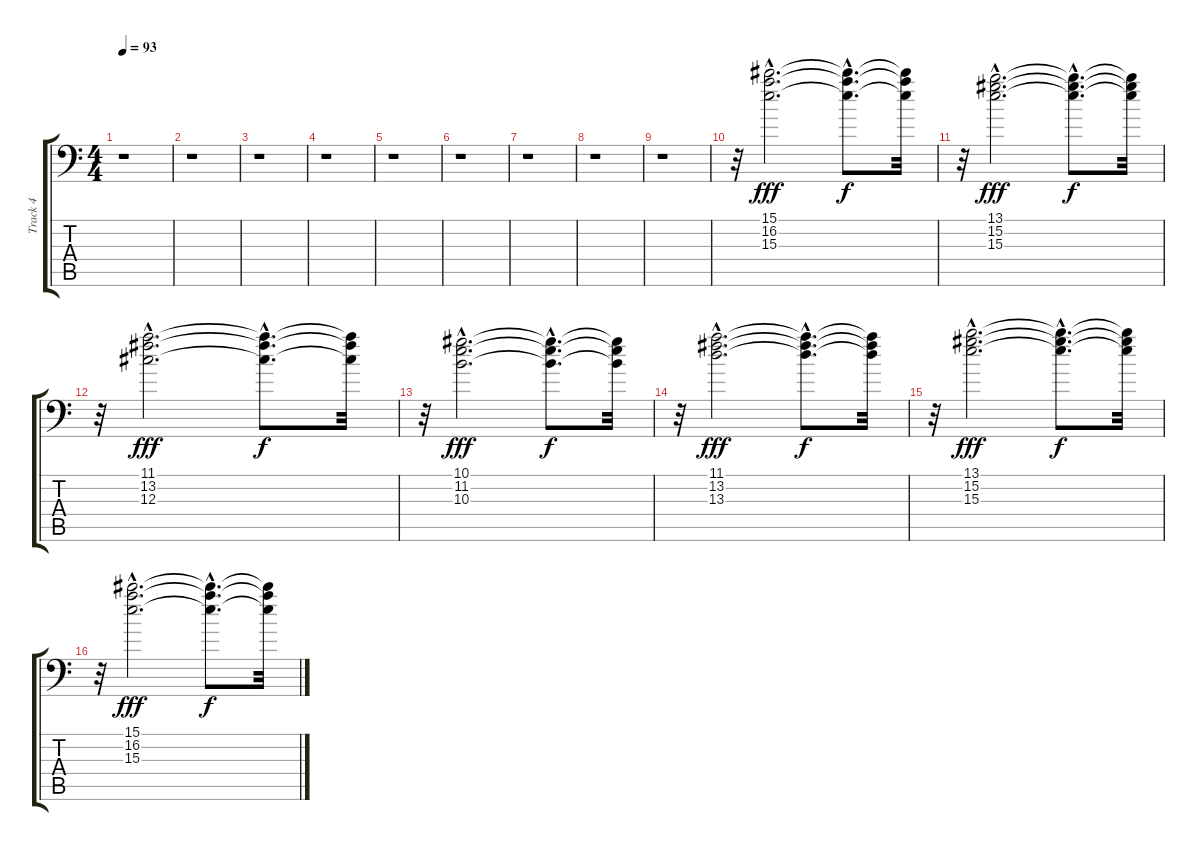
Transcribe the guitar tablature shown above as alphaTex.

\track ("Track 4" "Track 4") {instrument distortionguitar}
\staff {score tabs}
\tuning (Bb3 F3 Db3 Ab2 Eb2 Bb1) {hide}
\ts (4 4)
\tempo 93
\clef f4
\ks c
r.1{dy fff} |
r.1 |
r.1 |
r.1 |
r.1 |
r.1 |
r.1 |
r.1 |
r.1 |
r.32 (15.1{hac} 16.2{hac} 15.3{hac}).2{d} (15.1{hac t} 16.2{hac t} 15.3{hac t}).8{d dy f} (15.1{t} 16.2{t} 15.3{t}).32 |
r.32 (13.1{hac} 15.2{hac} 15.3{hac}).2{d dy fff} (13.1{hac t} 15.2{hac t} 15.3{hac t}).8{d dy f} (13.1{t} 15.2{t} 15.3{t}).32 |
r.32 (11.1{hac} 13.2{hac} 12.3{hac}).2{d dy fff} (11.1{hac t} 13.2{hac t} 12.3{hac t}).8{d dy f} (11.1{t} 13.2{t} 12.3{t}).32 |
r.32 (10.1{hac} 11.2{hac} 10.3{hac}).2{d dy fff} (10.1{hac t} 11.2{hac t} 10.3{hac t}).8{d dy f} (10.1{t} 11.2{t} 10.3{t}).32 |
r.32 (11.1{hac} 13.2{hac} 13.3{hac}).2{d dy fff} (11.1{hac t} 13.2{hac t} 13.3{hac t}).8{d dy f} (11.1{t} 13.2{t} 13.3{t}).32 |
r.32 (13.1{hac} 15.2{hac} 15.3{hac}).2{d dy fff} (13.1{hac t} 15.2{hac t} 15.3{hac t}).8{d dy f} (13.1{t} 15.2{t} 15.3{t}).32 |
r.32 (15.1{hac} 16.2{hac} 15.3{hac}).2{d dy fff} (15.1{hac t} 16.2{hac t} 15.3{hac t}).8{d dy f} (15.1{t} 16.2{t} 15.3{t}).32
